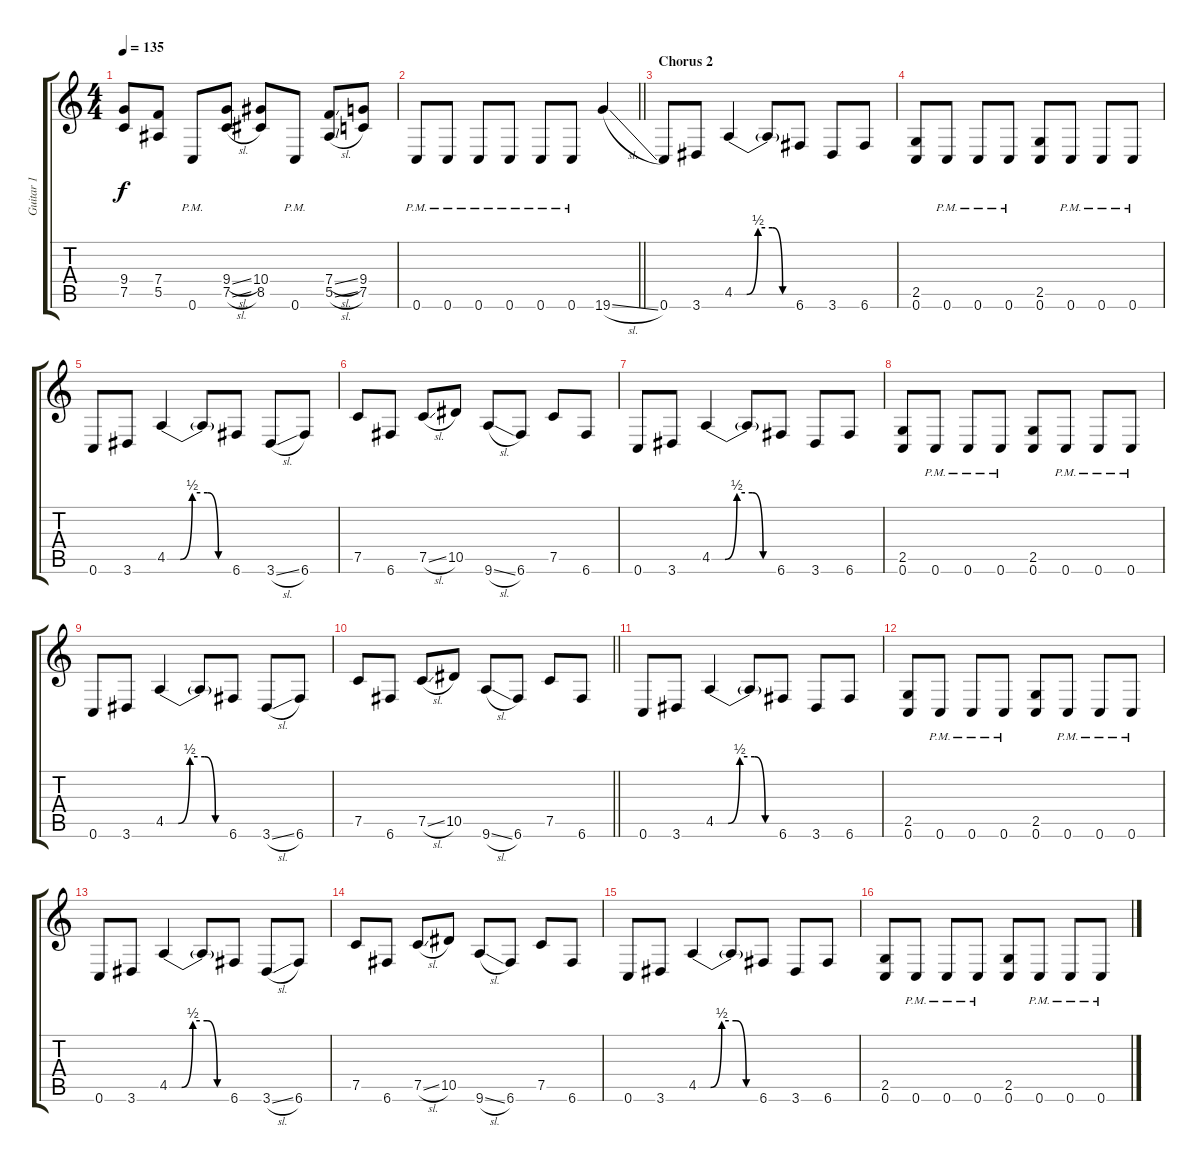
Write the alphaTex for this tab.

\track ("Guitar 1" "Guitar 1") {instrument distortionguitar}
\staff {score tabs}
\tuning (C4 G3 Eb3 Bb2 F2 C2) {hide}
\ts (4 4)
\tempo 135
\clef g2
\ks c
(9.4 7.5).8{dy f} (7.4 5.5).8 0.6{pm}.8 (9.4{sl} 7.5{sl}).8 (10.4 8.5).8 0.6{pm}.8 (7.4{sl} 5.5{sl}).8 (9.4 7.5).8 |
\barLineRight lightlight
0.6{pm}.8 0.6{pm}.8 0.6{pm}.8 0.6{pm}.8 0.6{pm}.8 0.6{pm}.8 19.6{sl}.4 |
\section ("" "Chorus 2")
0.6.8 3.6.8 4.5{be (custom 0 0 12 0 23 2 37 2 47 0 60 0)}.4 4.5{t}.8 6.6.8 3.6.8 6.6.8 |
(2.5 0.6).8 0.6{pm}.8 0.6{pm}.8 0.6{pm}.8 (2.5 0.6).8 0.6{pm}.8 0.6{pm}.8 0.6{pm}.8 |
0.6.8 3.6.8 4.5{be (custom 0 0 12 0 23 2 37 2 47 0 60 0)}.4 4.5{t}.8 6.6.8 3.6{sl}.8 6.6.8 |
7.5.8 6.6.8 7.5{sl}.8 10.5.8 9.6{sl}.8 6.6.8 7.5.8 6.6.8 |
0.6.8 3.6.8 4.5{be (custom 0 0 12 0 23 2 37 2 47 0 60 0)}.4 4.5{t}.8 6.6.8 3.6.8 6.6.8 |
(2.5 0.6).8 0.6{pm}.8 0.6{pm}.8 0.6{pm}.8 (2.5 0.6).8 0.6{pm}.8 0.6{pm}.8 0.6{pm}.8 |
0.6.8 3.6.8 4.5{be (custom 0 0 12 0 23 2 37 2 47 0 60 0)}.4 4.5{t}.8 6.6.8 3.6{sl}.8 6.6.8 |
\barLineRight lightlight
7.5.8 6.6.8 7.5{sl}.8 10.5.8 9.6{sl}.8 6.6.8 7.5.8 6.6.8 |
0.6.8 3.6.8 4.5{be (custom 0 0 12 0 23 2 37 2 47 0 60 0)}.4 4.5{t}.8 6.6.8 3.6.8 6.6.8 |
(2.5 0.6).8 0.6{pm}.8 0.6{pm}.8 0.6{pm}.8 (2.5 0.6).8 0.6{pm}.8 0.6{pm}.8 0.6{pm}.8 |
0.6.8 3.6.8 4.5{be (custom 0 0 12 0 23 2 37 2 47 0 60 0)}.4 4.5{t}.8 6.6.8 3.6{sl}.8 6.6.8 |
7.5.8 6.6.8 7.5{sl}.8 10.5.8 9.6{sl}.8 6.6.8 7.5.8 6.6.8 |
0.6.8 3.6.8 4.5{be (custom 0 0 12 0 23 2 37 2 47 0 60 0)}.4 4.5{t}.8 6.6.8 3.6.8 6.6.8 |
(2.5 0.6).8 0.6{pm}.8 0.6{pm}.8 0.6{pm}.8 (2.5 0.6).8 0.6{pm}.8 0.6{pm}.8 0.6{pm}.8
